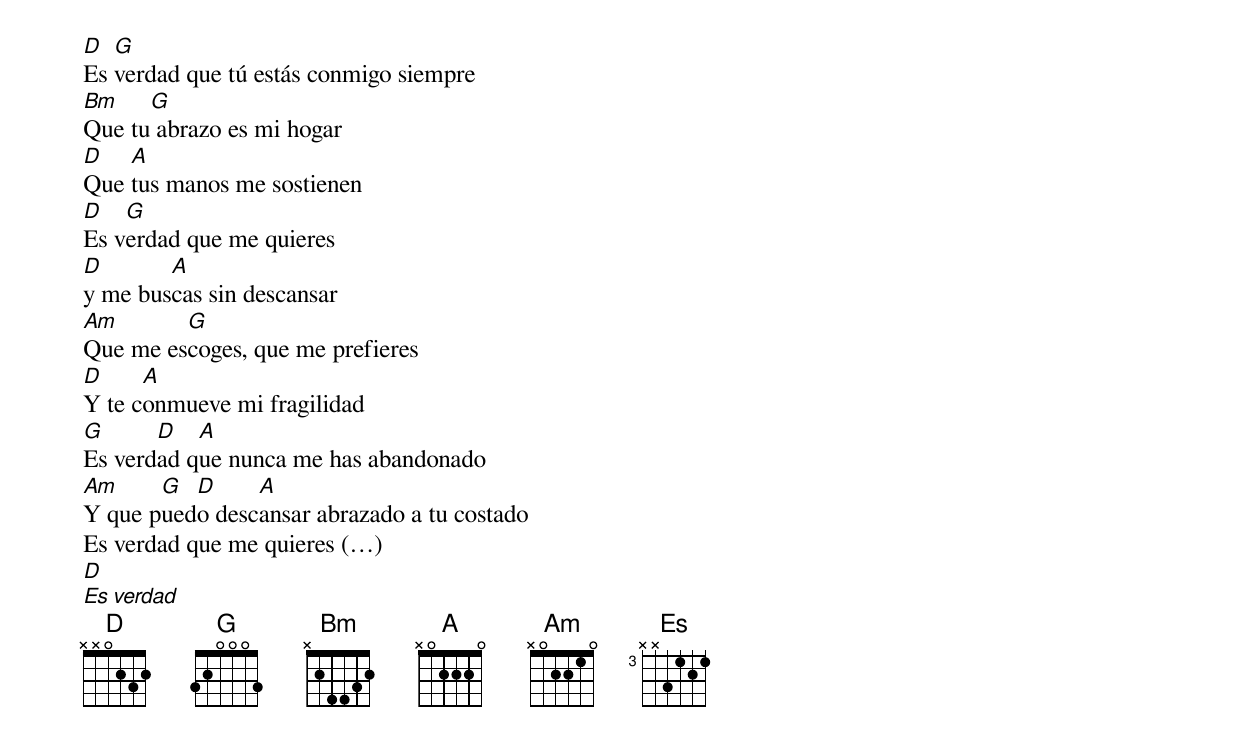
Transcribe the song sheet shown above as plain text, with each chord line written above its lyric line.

D  G
Es verdad que tú estás conmigo siempre
Bm    G
Que tu abrazo es mi hogar
D   A
Que tus manos me sostienen
D   G
Es verdad que me quieres
D       A
y me buscas sin descansar
Am       G
Que me escoges, que me prefieres
D     A
Y te conmueve mi fragilidad
G      D   A
Es verdad que nunca me has abandonado
Am     G  D     A
Y que puedo descansar abrazado a tu costado
Es verdad que me quieres (…)
D
Es verdad
